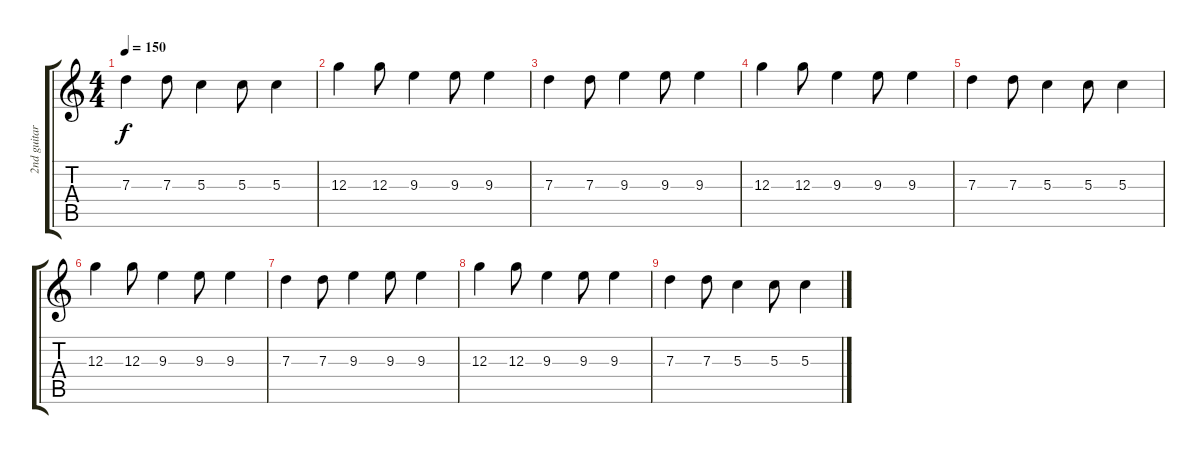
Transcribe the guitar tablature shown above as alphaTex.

\track ("2nd guitar" "2nd guitar") {instrument electricguitarjazz}
\staff {score tabs}
\tuning (E4 B3 G3 D3 A2 E2) {hide}
\ts (4 4)
\tempo 150
\clef g2
\ks c
7.3.4{dy f} 7.3.8 5.3.4 5.3.8 5.3.4 |
12.3.4 12.3.8 9.3.4 9.3.8 9.3.4 |
7.3.4 7.3.8 9.3.4 9.3.8 9.3.4 |
12.3.4 12.3.8 9.3.4 9.3.8 9.3.4 |
7.3.4 7.3.8 5.3.4 5.3.8 5.3.4 |
12.3.4 12.3.8 9.3.4 9.3.8 9.3.4 |
7.3.4 7.3.8 9.3.4 9.3.8 9.3.4 |
12.3.4 12.3.8 9.3.4 9.3.8 9.3.4 |
7.3.4 7.3.8 5.3.4 5.3.8 5.3.4
